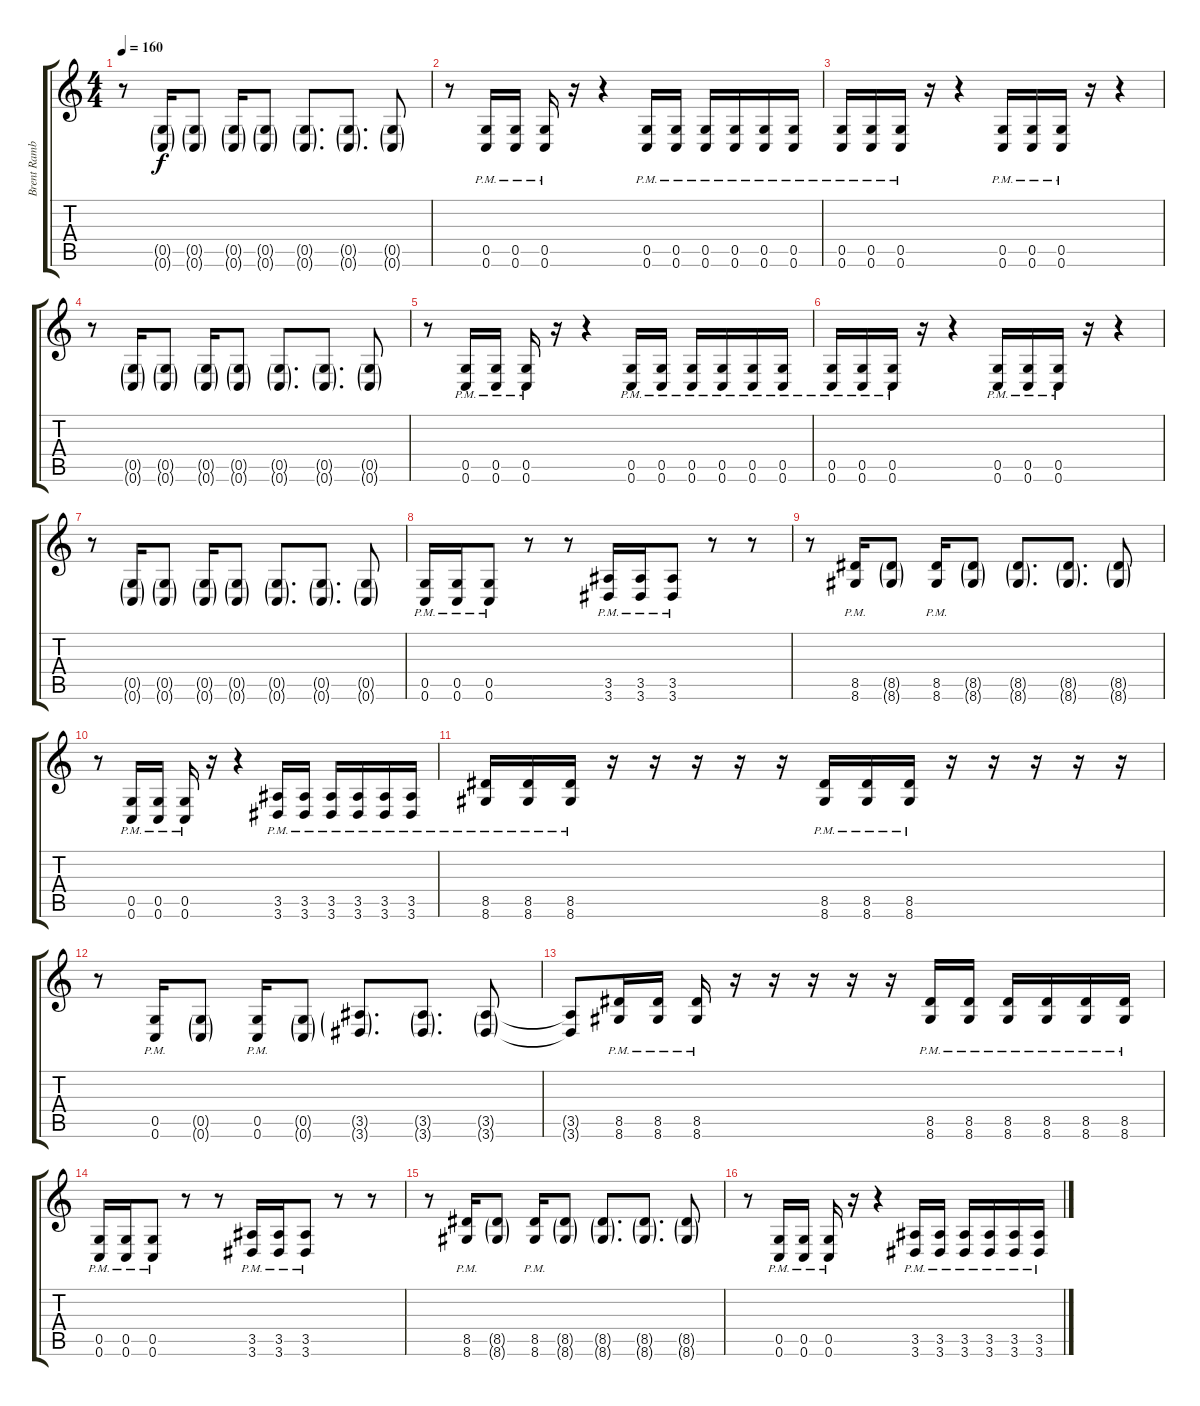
\track ("Brent Rambler (Rhythm)" "Brent Ramb") {instrument distortionguitar}
\staff {score tabs}
\tuning (D4 A3 F3 C3 G2 C2) {hide}
\ts (4 4)
\tempo 160
\clef g2
\ks c
r.8{dy f} (0.5{g} 0.6{g}).16 (0.5{g} 0.6{g}).8 (0.5{g} 0.6{g}).16 (0.5{g} 0.6{g}).8 (0.5{g} 0.6{g}).8{d} (0.5{g} 0.6{g}).8{d} (0.5{g} 0.6{g}).8 |
r.8 (0.5{pm} 0.6{pm}).16 (0.5{pm} 0.6{pm}).16 (0.5{pm} 0.6{pm}).16 r.16 r.4 (0.5{pm} 0.6{pm}).16 (0.5{pm} 0.6{pm}).16 (0.5{pm} 0.6{pm}).16 (0.5{pm} 0.6{pm}).16 (0.5{pm} 0.6{pm}).16 (0.5{pm} 0.6{pm}).16 |
(0.5{pm} 0.6{pm}).16 (0.5{pm} 0.6{pm}).16 (0.5{pm} 0.6{pm}).16 r.16 r.4 (0.5{pm} 0.6{pm}).16 (0.5{pm} 0.6{pm}).16 (0.5{pm} 0.6{pm}).16 r.16 r.4 |
r.8 (0.5{g} 0.6{g}).16 (0.5{g} 0.6{g}).8 (0.5{g} 0.6{g}).16 (0.5{g} 0.6{g}).8 (0.5{g} 0.6{g}).8{d} (0.5{g} 0.6{g}).8{d} (0.5{g} 0.6{g}).8 |
r.8 (0.5{pm} 0.6{pm}).16 (0.5{pm} 0.6{pm}).16 (0.5{pm} 0.6{pm}).16 r.16 r.4 (0.5{pm} 0.6{pm}).16 (0.5{pm} 0.6{pm}).16 (0.5{pm} 0.6{pm}).16 (0.5{pm} 0.6{pm}).16 (0.5{pm} 0.6{pm}).16 (0.5{pm} 0.6{pm}).16 |
(0.5{pm} 0.6{pm}).16 (0.5{pm} 0.6{pm}).16 (0.5{pm} 0.6{pm}).16 r.16 r.4 (0.5{pm} 0.6{pm}).16 (0.5{pm} 0.6{pm}).16 (0.5{pm} 0.6{pm}).16 r.16 r.4 |
r.8 (0.5{g} 0.6{g}).16 (0.5{g} 0.6{g}).8 (0.5{g} 0.6{g}).16 (0.5{g} 0.6{g}).8 (0.5{g} 0.6{g}).8{d} (0.5{g} 0.6{g}).8{d} (0.5{g} 0.6{g}).8 |
(0.5{pm} 0.6{pm}).16 (0.5{pm} 0.6{pm}).16 (0.5{pm} 0.6{pm}).8 r.8 r.8 (3.5{pm} 3.6{pm}).16 (3.5{pm} 3.6{pm}).16 (3.5{pm} 3.6{pm}).8 r.8 r.8 |
r.8 (8.5{pm} 8.6{pm}).16 (8.5{g} 8.6{g}).8 (8.5{pm} 8.6{pm}).16 (8.5{g} 8.6{g}).8 (8.5{g} 8.6{g}).8{d} (8.5{g} 8.6{g}).8{d} (8.5{g} 8.6{g}).8 |
r.8 (0.5{pm} 0.6{pm}).16 (0.5{pm} 0.6{pm}).16 (0.5{pm} 0.6{pm}).16 r.16 r.4 (3.5{pm} 3.6{pm}).16 (3.5{pm} 3.6{pm}).16 (3.5{pm} 3.6{pm}).16 (3.5{pm} 3.6{pm}).16 (3.5{pm} 3.6{pm}).16 (3.5{pm} 3.6{pm}).16 |
(8.5{pm} 8.6{pm}).16 (8.5{pm} 8.6{pm}).16 (8.5{pm} 8.6{pm}).16 r.16 r.16 r.16 r.16 r.16 (8.5{pm} 8.6{pm}).16 (8.5{pm} 8.6{pm}).16 (8.5{pm} 8.6{pm}).16 r.16 r.16 r.16 r.16 r.16 |
r.8 (0.5{pm} 0.6{pm}).16 (0.5{g} 0.6{g}).8 (0.5{pm} 0.6{pm}).16 (0.5{g} 0.6{g}).8 (3.5{g} 3.6{g}).8{d} (3.5{g} 3.6{g}).8{d} (3.5{g} 3.6{g}).8 |
(3.5{t} 3.6{t}).8 (8.5{pm} 8.6{pm}).16 (8.5{pm} 8.6{pm}).16 (8.5{pm} 8.6{pm}).16 r.16 r.16 r.16 r.16 r.16 (8.5{pm} 8.6{pm}).16 (8.5{pm} 8.6{pm}).16 (8.5{pm} 8.6{pm}).16 (8.5{pm} 8.6{pm}).16 (8.5{pm} 8.6{pm}).16 (8.5{pm} 8.6{pm}).16 |
(0.5{pm} 0.6{pm}).16 (0.5{pm} 0.6{pm}).16 (0.5{pm} 0.6{pm}).8 r.8 r.8 (3.5{pm} 3.6{pm}).16 (3.5{pm} 3.6{pm}).16 (3.5{pm} 3.6{pm}).8 r.8 r.8 |
r.8 (8.5{pm} 8.6{pm}).16 (8.5{g} 8.6{g}).8 (8.5{pm} 8.6{pm}).16 (8.5{g} 8.6{g}).8 (8.5{g} 8.6{g}).8{d} (8.5{g} 8.6{g}).8{d} (8.5{g} 8.6{g}).8 |
r.8 (0.5{pm} 0.6{pm}).16 (0.5{pm} 0.6{pm}).16 (0.5{pm} 0.6{pm}).16 r.16 r.4 (3.5{pm} 3.6{pm}).16 (3.5{pm} 3.6{pm}).16 (3.5{pm} 3.6{pm}).16 (3.5{pm} 3.6{pm}).16 (3.5{pm} 3.6{pm}).16 (3.5{pm} 3.6{pm}).16
